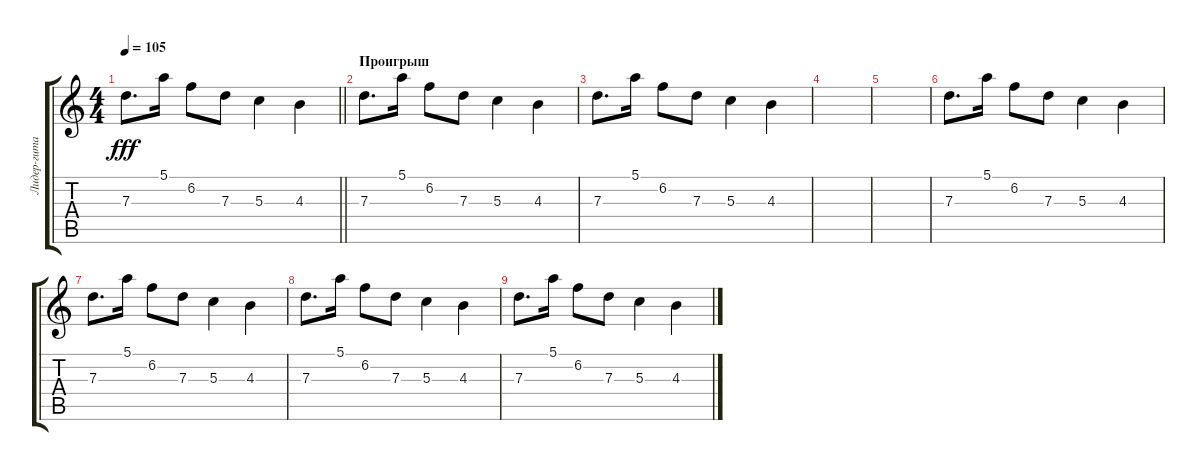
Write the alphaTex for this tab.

\track ("Лидер-гитара" "Лидер-гита") {instrument distortionguitar}
\staff {score tabs}
\tuning (E4 B3 G3 D3 A2 E2) {hide}
\ts (4 4)
\tempo 105
\clef g2
\barLineRight lightlight
\ks c
7.3.8{d dy fff} 5.1.16 6.2.8 7.3.8 5.3.4 4.3.4 |
\section ("" "Проигрыш")
7.3.8{d} 5.1.16 6.2.8 7.3.8 5.3.4 4.3.4 |
7.3.8{d} 5.1.16 6.2.8 7.3.8 5.3.4 4.3.4 |
|
|
7.3.8{d} 5.1.16 6.2.8 7.3.8 5.3.4 4.3.4 |
7.3.8{d} 5.1.16 6.2.8 7.3.8 5.3.4 4.3.4 |
7.3.8{d} 5.1.16 6.2.8 7.3.8 5.3.4 4.3.4 |
7.3.8{d} 5.1.16 6.2.8 7.3.8 5.3.4 4.3.4
